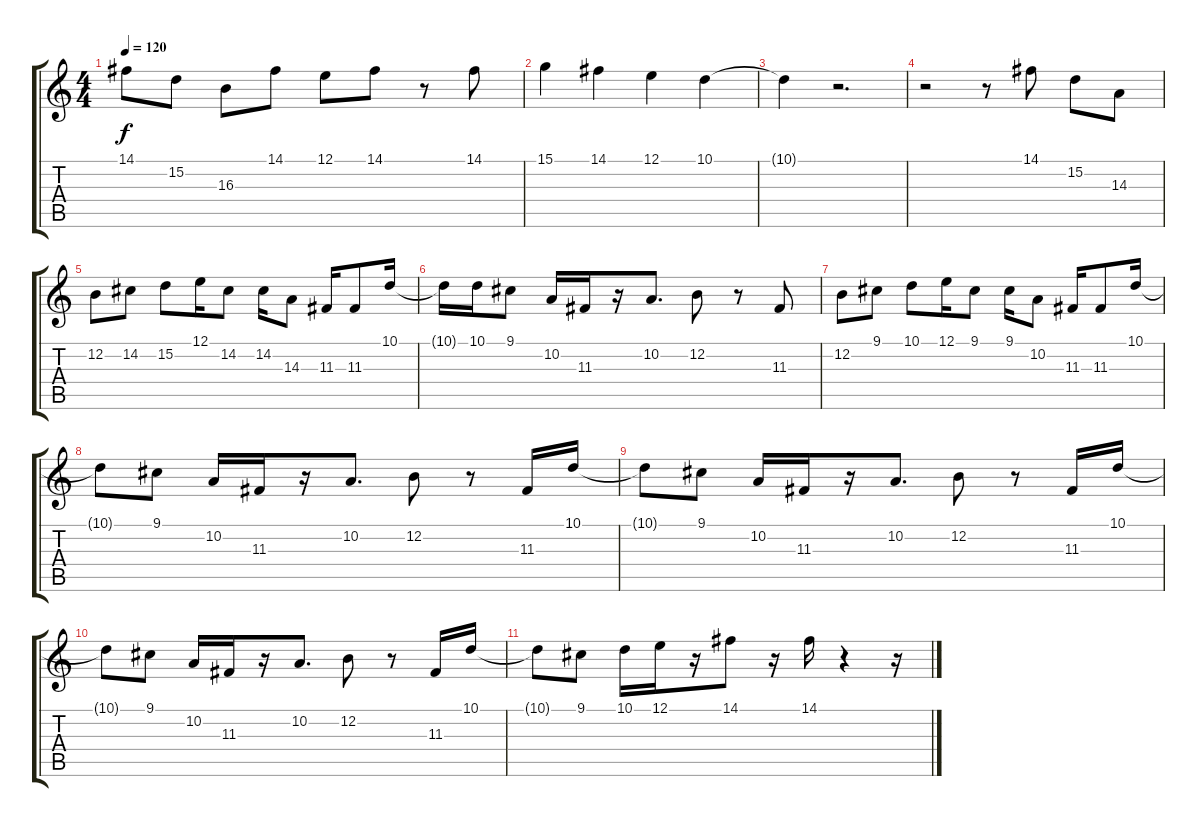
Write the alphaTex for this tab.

\track "" {instrument brightacousticpiano}
\staff {score tabs}
\tuning (E4 B3 G3 D3 A2 E2) {hide}
\ts (4 4)
\tempo 120
\clef g2
\ks c
14.1.8{dy f} 15.2.8 16.3.8 14.1.8 12.1.8 14.1.8 r.8 14.1.8 |
15.1.4 14.1.4 12.1.4 10.1.4 |
10.1{t}.4 r.2{d} |
r.2 r.8 14.1.8 15.2.8 14.3.8 |
12.2.8 14.2.8 15.2.8 12.1.16 14.2.8 14.2.16 14.3.8 11.3.16 11.3.8 10.1.16 |
10.1{t}.16 10.1.16 9.1.8 10.2.16 11.3.16 r.16 10.2.8{d} 12.2.8 r.8 11.3.8 |
12.2.8 9.1.8 10.1.8 12.1.16 9.1.8 9.1.16 10.2.8 11.3.16 11.3.8 10.1.16 |
10.1{t}.8 9.1.8 10.2.16 11.3.16 r.16 10.2.8{d} 12.2.8 r.8 11.3.16 10.1.16 |
10.1{t}.8 9.1.8 10.2.16 11.3.16 r.16 10.2.8{d} 12.2.8 r.8 11.3.16 10.1.16 |
10.1{t}.8 9.1.8 10.2.16 11.3.16 r.16 10.2.8{d} 12.2.8 r.8 11.3.16 10.1.16 |
10.1{t}.8 9.1.8 10.1.16 12.1.16 r.16 14.1.8 r.16 14.1.16 r.4 r.16
